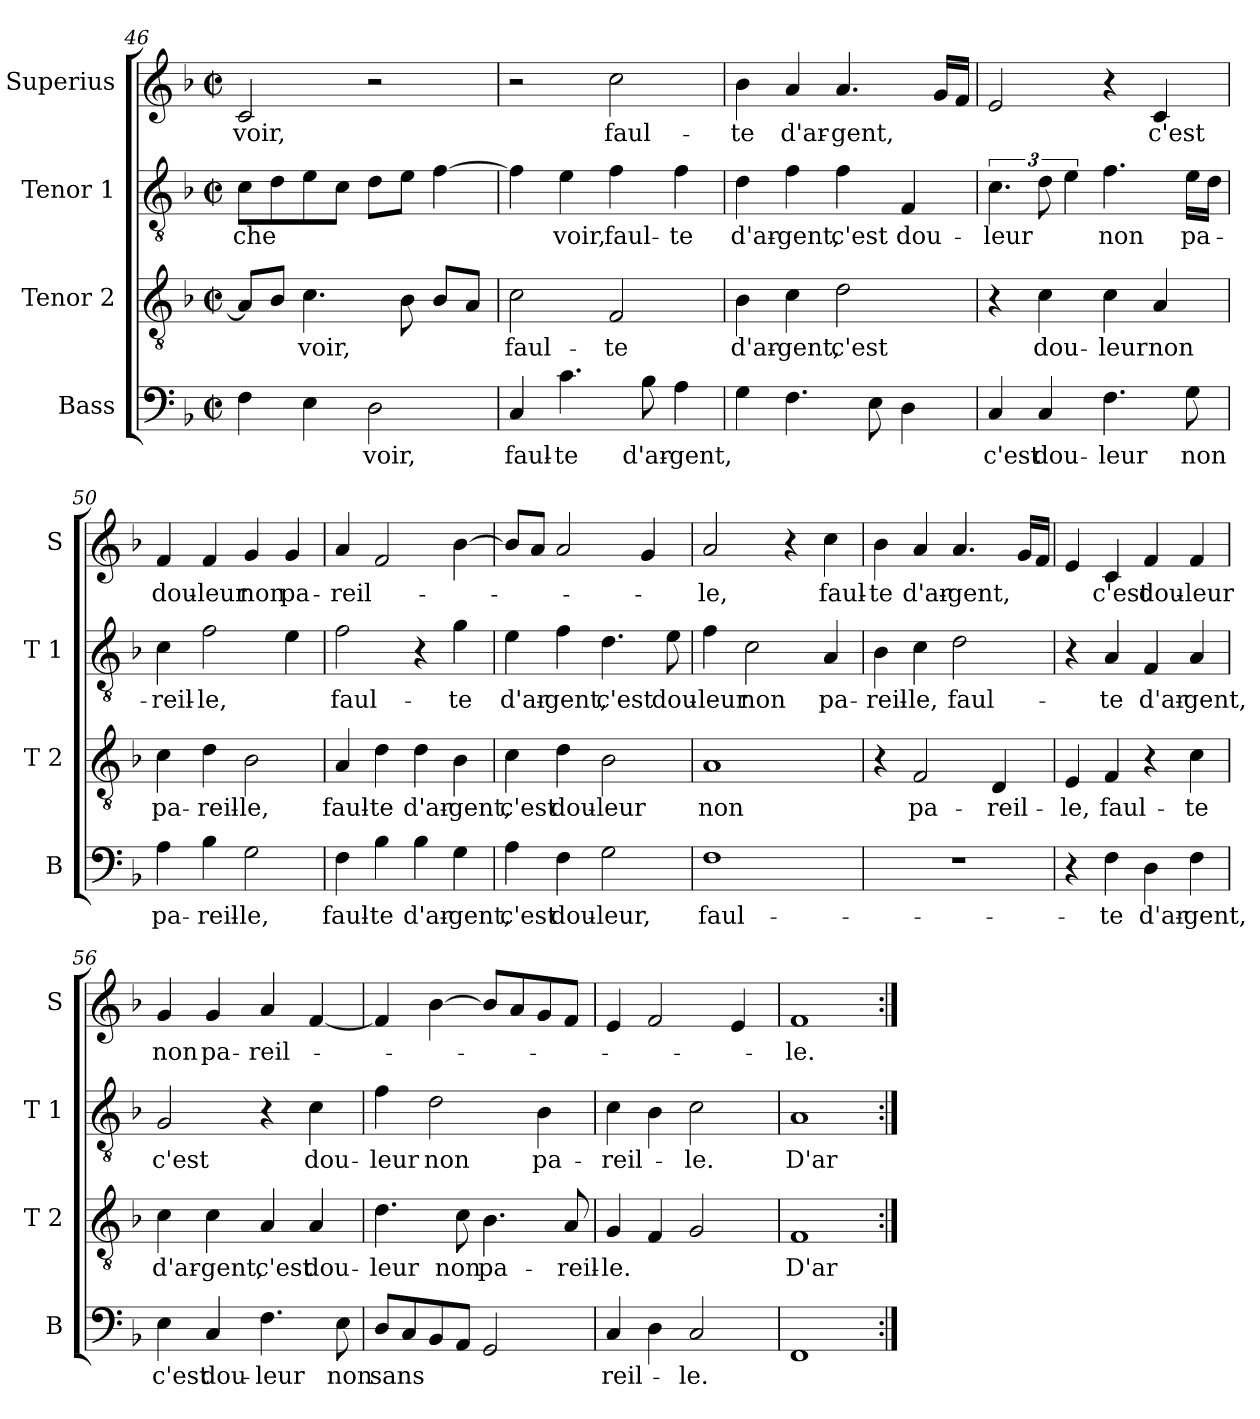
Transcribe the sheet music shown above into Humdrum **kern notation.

**kern	**text	**kern	**text	**kern	**text	**kern	**text
*part4	*part4	*part3	*part3	*part2	*part2	*part1	*part1
*staff4	*staff4	*staff3	*staff3	*staff2	*staff2	*staff1	*staff1
*I"Bass	*	*I"Tenor 2	*	*I"Tenor 1	*	*I"Superius	*
*I'B	*	*I'T 2	*	*I'T 1	*	*I'S	*
*clefF4	*	*clefGv2	*	*clefGv2	*	*clefG2	*
*k[b-]	*	*k[b-]	*	*k[b-]	*	*k[b-]	*
*F:	*	*F:	*	*F:	*	*F:	*
*M2/2	*	*M2/2	*	*M2/2	*	*M2/2	*
*met(c|)	*	*met(c|)	*	*met(c|)	*	*met(c|)	*
=46	=46	=46	=46	=46	=46	=46	=46
4F\	.	8A/L]	.	8c\L	-che	2c/	-voir,
.	.	8B-/J	.	8d\	.	.	.
4E\	.	4.c\	-voir,	8e\	.	.	.
.	.	.	.	8c\J	.	.	.
2D\	-voir,	.	.	8d\L	.	2r	.
.	.	8B-\	.	8e\J	.	.	.
.	.	8B-/L	.	[4f\	.	.	.
.	.	8A/J	.	.	.	.	.
=47	=47	=47	=47	=47	=47	=47	=47
4C/	faul-	2c\	faul-	4f\]	.	2r	.
4.c\	-te	.	.	4e\	voir,	.	.
.	.	2F/	-te	4f\	faul-	2cc\	faul-
8B-\	d'ar-	.	.	.	.	.	.
4A\	-gent,	.	.	4f\	-te	.	.
=48	=48	=48	=48	=48	=48	=48	=48
4G\	.	4B-\	d'ar-	4d\	d'ar-	4b-\	-te
4.F\	.	4c\	-gent,	4f\	-gent,	4a/	d'ar-
.	.	2d\	c'est	4f\	c'est	4.a/	-gent,
8E\	.	.	.	.	.	.	.
4D\	.	.	.	4F/	dou-	.	.
.	.	.	.	.	.	16g/LL	.
.	.	.	.	.	.	16f/JJ	.
!!LO:LB:g=z
=49	=49	=49	=49	=49	=49	=49	=49
4C/	c'est	4r	.	6.c\	-leur	2e/	.
4C/	dou-	4c\	dou-	12d\	.	.	.
.	.	.	.	6e\	.	.	.
4.F\	-leur	4c\	-leur	4.f\	non	4r	.
.	.	4A/	non	.	.	4c/	c'est
8G\	non	.	.	16e\LL	pa-	.	.
.	.	.	.	16d\JJ	.	.	.
=50	=50	=50	=50	=50	=50	=50	=50
4A\	pa-	4c\	pa-	4c\	-reil-	4f/	dou-
4B-\	-reil-	4d\	-reil-	2f\	-le,	4f/	-leur
2G\	-le,	2B-\	-le,	.	.	4g/	non
.	.	.	.	4e\	.	4g/	pa-
=51	=51	=51	=51	=51	=51	=51	=51
4F\	faul-	4A/	faul-	2f\	faul-	4a/	-reil-
4B-\	-te	4d\	-te	.	.	2f/	.
4B-\	d'ar-	4d\	d'ar-	4r	.	.	.
4G\	-gent,	4B-\	-gent,	4g\	-te	[4b-\	.
=52	=52	=52	=52	=52	=52	=52	=52
4A\	c'est	4c\	c'est	4e\	d'ar-	8b-/L]	.
.	.	.	.	.	.	8a/J	.
4F\	dou-	4d\	dou-	4f\	-gent,	2a/	.
2G\	-leur,	2B-\	-leur	4.d\	c'est	.	.
.	.	.	.	.	.	4g/	.
.	.	.	.	8e\	dou-	.	.
=53	=53	=53	=53	=53	=53	=53	=53
1F	faul-	1A	non	4f\	-leur	2a/	-le,
.	.	.	.	2c\	non	.	.
.	.	.	.	.	.	4r	.
.	.	.	.	4A/	pa-	4cc\	faul-
!!LO:LB:g=z
=54	=54	=54	=54	=54	=54	=54	=54
1r	.	4r	.	4B-\	-reil-	4b-\	-te
.	.	2F/	pa-	4c\	-le,	4a/	d'ar-
.	.	.	.	2d\	faul-	4.a/	-gent,
.	.	4D/	-reil-	.	.	.	.
.	.	.	.	.	.	16g/LL	.
.	.	.	.	.	.	16f/JJ	.
=55	=55	=55	=55	=55	=55	=55	=55
4r	.	4E/	-le,	4r	.	4e/	.
4F\	-te	4F/	faul-	4A/	-te	4c/	c'est
4D\	d'ar-	4r	.	4F/	d'ar-	4f/	dou-
4F\	-gent,	4c\	-te	4A/	-gent,	4f/	-leur
=56	=56	=56	=56	=56	=56	=56	=56
4E\	c'est	4c\	d'ar-	2G/	c'est	4g/	non
4C/	dou-	4c\	-gent,	.	.	4g/	pa-
4.F\	-leur	4A/	c'est	4r	.	4a/	-reil-
.	.	4A/	dou-	4c\	dou-	[4f/	.
8E\	non	.	.	.	.	.	.
=57	=57	=57	=57	=57	=57	=57	=57
8D/L	sans	4.d\	-leur	4f\	-leur	4f/]	.
8C/	.	.	.	.	.	.	.
8BB-/	.	.	.	2d\	non	[4b-\	.
8AA/J	.	8c\	non	.	.	.	.
2GG/	.	4.B-\	pa-	.	.	8b-/L]	.
.	.	.	.	.	.	8a/	.
.	.	.	.	4B-\	pa-	8g/	.
.	.	8A/	-reil-	.	.	8f/J	.
=58	=58	=58	=58	=58	=58	=58	=58
4C/	reil-	4G/	-le.	4c\	-reil-	4e/	.
4D\	.	4F/	.	4B-\	.	2f/	.
2C/	-le.	2G/	.	2c\	-le.	.	.
.	.	.	.	.	.	4e/	.
=59	=59	=59	=59	=59	=59	=59	=59
1FF	.	1F	D'ar-	1A	D'ar-	1f	-le.
=:|!	=:|!	=:|!	=:|!	=:|!	=:|!	=:|!	=:|!
*-	*-	*-	*-	*-	*-	*-	*-
